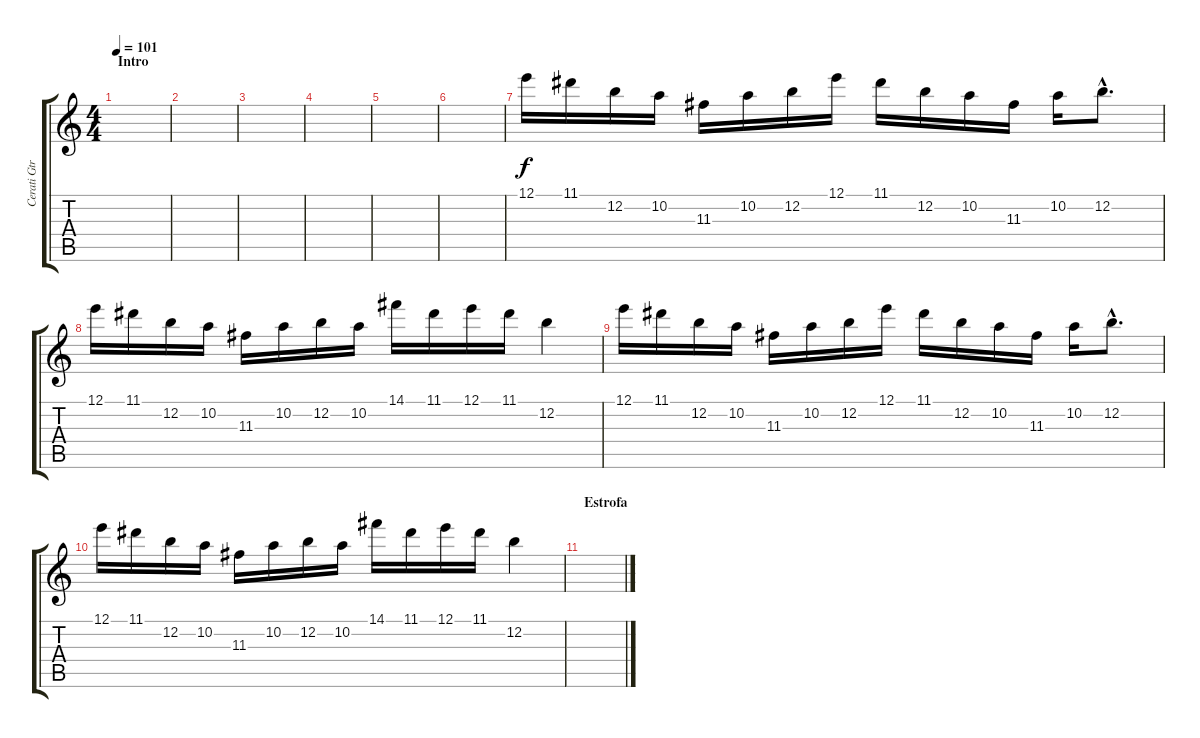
\track ("Cerati Gtr Distor" "Cerati Gtr") {instrument overdrivenguitar}
\staff {score tabs}
\tuning (E4 B3 G3 D3 A2 E2) {hide}
\ts (4 4)
\section ("" "Intro")
\tempo 101
\clef g2
\ks c
|
|
|
|
|
|
12.1.16 11.1.16 12.2.16 10.2.16 11.3.16 10.2.16 12.2.16 12.1.16 11.1.16 12.2.16 10.2.16 11.3.16 10.2.16 12.2{hac}.8{d} |
12.1.16 11.1.16 12.2.16 10.2.16 11.3.16 10.2.16 12.2.16 10.2.16 14.1.16 11.1.16 12.1.16 11.1.16 12.2.4 |
12.1.16 11.1.16 12.2.16 10.2.16 11.3.16 10.2.16 12.2.16 12.1.16 11.1.16 12.2.16 10.2.16 11.3.16 10.2.16 12.2{hac}.8{d} |
12.1.16 11.1.16 12.2.16 10.2.16 11.3.16 10.2.16 12.2.16 10.2.16 14.1.16 11.1.16 12.1.16 11.1.16 12.2.4 |
\section ("" "Estrofa")
